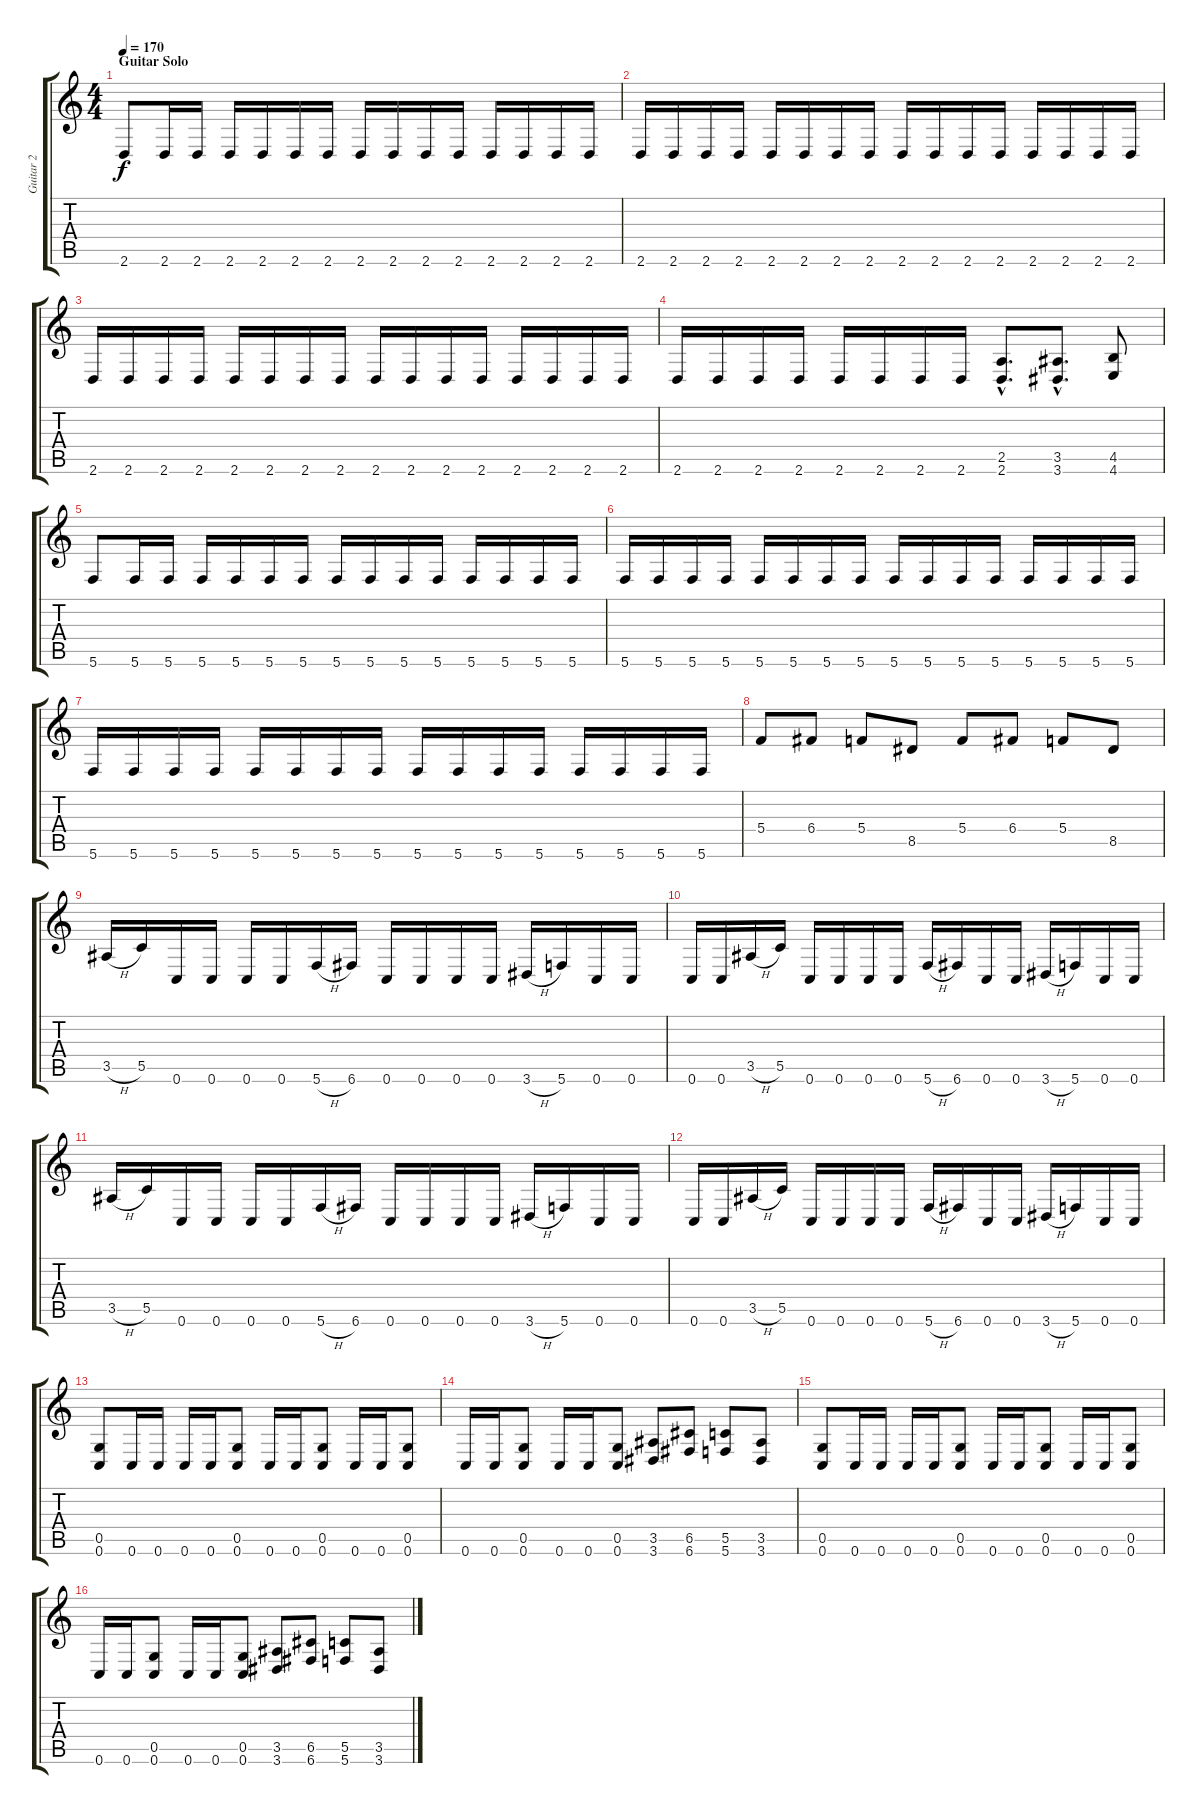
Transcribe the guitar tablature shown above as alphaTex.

\track ("Guitar 2" "Guitar 2") {instrument distortionguitar}
\staff {score tabs}
\tuning (D4 A3 F3 C3 G2 C2) {hide}
\ts (4 4)
\section ("" "Guitar Solo")
\tempo 170
\clef g2
\ks c
2.6.8{dy f} 2.6.16 2.6.16 2.6.16 2.6.16 2.6.16 2.6.16 2.6.16 2.6.16 2.6.16 2.6.16 2.6.16 2.6.16 2.6.16 2.6.16 |
2.6.16 2.6.16 2.6.16 2.6.16 2.6.16 2.6.16 2.6.16 2.6.16 2.6.16 2.6.16 2.6.16 2.6.16 2.6.16 2.6.16 2.6.16 2.6.16 |
2.6.16 2.6.16 2.6.16 2.6.16 2.6.16 2.6.16 2.6.16 2.6.16 2.6.16 2.6.16 2.6.16 2.6.16 2.6.16 2.6.16 2.6.16 2.6.16 |
2.6.16 2.6.16 2.6.16 2.6.16 2.6.16 2.6.16 2.6.16 2.6.16 (2.5{hac} 2.6{hac}).8{d} (3.5{hac} 3.6{hac}).8{d} (4.5 4.6).8 |
5.6.8 5.6.16 5.6.16 5.6.16 5.6.16 5.6.16 5.6.16 5.6.16 5.6.16 5.6.16 5.6.16 5.6.16 5.6.16 5.6.16 5.6.16 |
5.6.16 5.6.16 5.6.16 5.6.16 5.6.16 5.6.16 5.6.16 5.6.16 5.6.16 5.6.16 5.6.16 5.6.16 5.6.16 5.6.16 5.6.16 5.6.16 |
5.6.16 5.6.16 5.6.16 5.6.16 5.6.16 5.6.16 5.6.16 5.6.16 5.6.16 5.6.16 5.6.16 5.6.16 5.6.16 5.6.16 5.6.16 5.6.16 |
5.4.8 6.4.8 5.4.8 8.5.8 5.4.8 6.4.8 5.4.8 8.5.8 |
\section ("" "")
3.5{h}.16 5.5.16 0.6.16 0.6.16 0.6.16 0.6.16 5.6{h}.16 6.6.16 0.6.16 0.6.16 0.6.16 0.6.16 3.6{h}.16 5.6.16 0.6.16 0.6.16 |
0.6.16 0.6.16 3.5{h}.16 5.5.16 0.6.16 0.6.16 0.6.16 0.6.16 5.6{h}.16 6.6.16 0.6.16 0.6.16 3.6{h}.16 5.6.16 0.6.16 0.6.16 |
3.5{h}.16 5.5.16 0.6.16 0.6.16 0.6.16 0.6.16 5.6{h}.16 6.6.16 0.6.16 0.6.16 0.6.16 0.6.16 3.6{h}.16 5.6.16 0.6.16 0.6.16 |
0.6.16 0.6.16 3.5{h}.16 5.5.16 0.6.16 0.6.16 0.6.16 0.6.16 5.6{h}.16 6.6.16 0.6.16 0.6.16 3.6{h}.16 5.6.16 0.6.16 0.6.16 |
\section ("" "")
(0.5 0.6).8 0.6.16 0.6.16 0.6.16 0.6.16 (0.5 0.6).8 0.6.16 0.6.16 (0.5 0.6).8 0.6.16 0.6.16 (0.5 0.6).8 |
0.6.16 0.6.16 (0.5 0.6).8 0.6.16 0.6.16 (0.5 0.6).8 (3.5 3.6).8 (6.5 6.6).8 (5.5 5.6).8 (3.5 3.6).8 |
(0.5 0.6).8 0.6.16 0.6.16 0.6.16 0.6.16 (0.5 0.6).8 0.6.16 0.6.16 (0.5 0.6).8 0.6.16 0.6.16 (0.5 0.6).8 |
0.6.16 0.6.16 (0.5 0.6).8 0.6.16 0.6.16 (0.5 0.6).8 (3.5 3.6).8 (6.5 6.6).8 (5.5 5.6).8 (3.5 3.6).8
